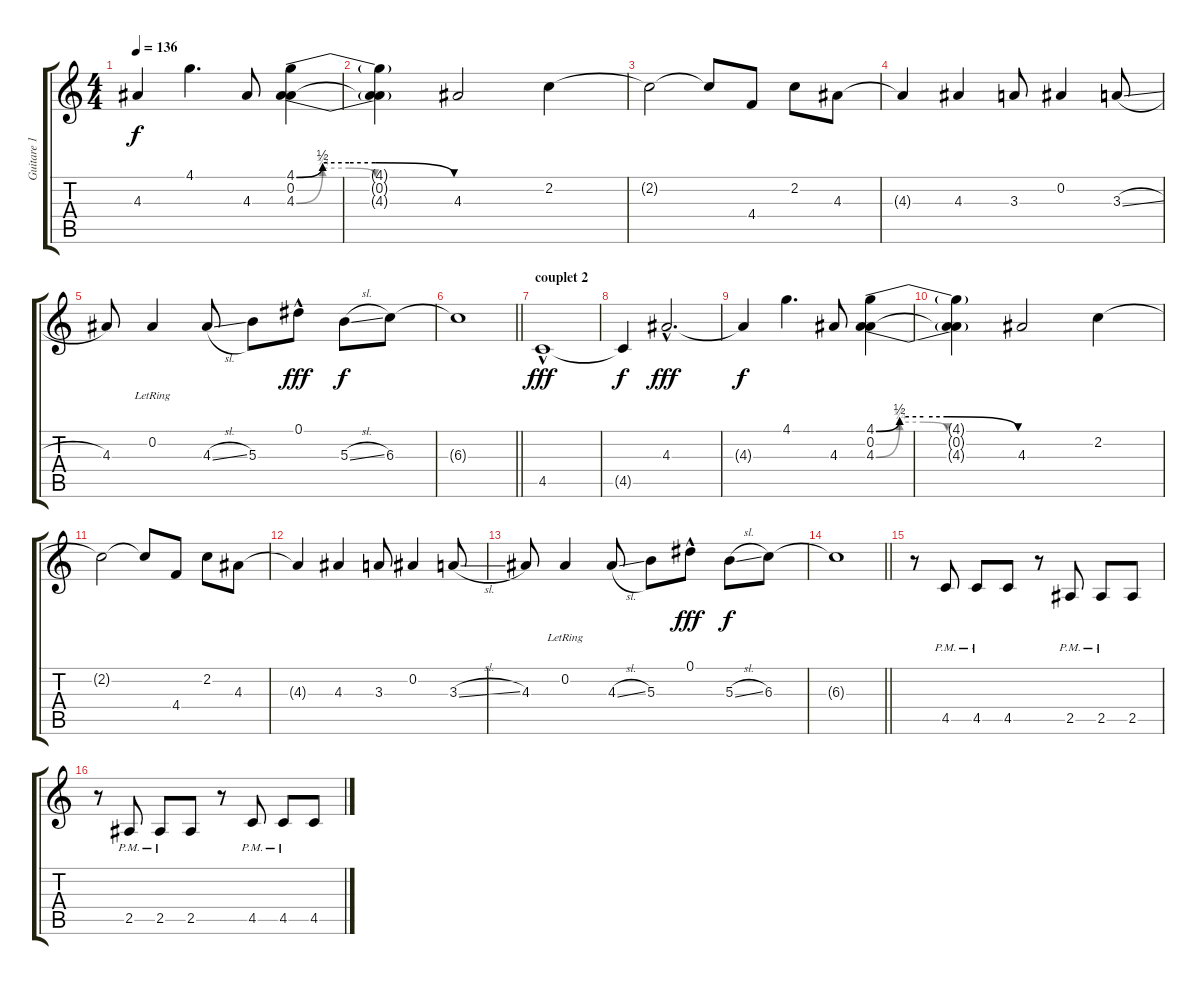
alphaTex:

\track ("Guitare 1" "Guitare 1") {instrument overdrivenguitar}
\staff {score tabs}
\tuning (Eb4 Bb3 Gb3 Db3 Ab2 Db2) {hide}
\ts (4 4)
\tempo 136
\clef g2
\ks c
4.3{t}.4{dy f} 4.1.4{d} 4.3.8 (4.1{be (custom 0 0 10 2 20 2 30 2 60 0)} 0.2 4.3{be (custom 0 0 10 1 20 1 30 0 60 0)}).4 |
(4.1{t} 0.2{t} 4.3{t}).4 4.3.2 2.2.4 |
2.2{t}.2 2.2{t}.8 4.4.8 2.2.8 4.3.8 |
4.3{t}.4 4.3.4 3.3.8 0.2.4 3.3{sl}.8 |
4.3.8 0.2{lr}.4 4.3{sl}.8 5.3.8 0.1{hac}.8{dy fff} 5.3{sl}.8{dy f} 6.3.8 |
\barLineRight lightlight
6.3{t}.1 |
\section ("" "couplet 2")
4.5{hac}.1{dy fff} |
4.5{t}.4{dy f} 4.3{hac}.2{d dy fff} |
4.3{t}.4{dy f} 4.1.4{d} 4.3.8 (4.1{be (custom 0 0 10 2 20 2 30 2 60 0)} 0.2 4.3{be (custom 0 0 10 1 20 1 30 0 60 0)}).4 |
(4.1{t} 0.2{t} 4.3{t}).4 4.3.2 2.2.4 |
2.2{t}.2 2.2{t}.8 4.4.8 2.2.8 4.3.8 |
4.3{t}.4 4.3.4 3.3.8 0.2.4 3.3{sl}.8 |
4.3.8 0.2{lr}.4 4.3{sl}.8 5.3.8 0.1{hac}.8{dy fff} 5.3{sl}.8{dy f} 6.3.8 |
\barLineRight lightlight
6.3{t}.1 |
r.8 4.5{pm}.8 4.5{pm}.8 4.5.8 r.8 2.5{pm}.8 2.5{pm}.8 2.5.8 |
r.8 2.5{pm}.8 2.5{pm}.8 2.5.8 r.8 4.5{pm}.8 4.5{pm}.8 4.5.8
